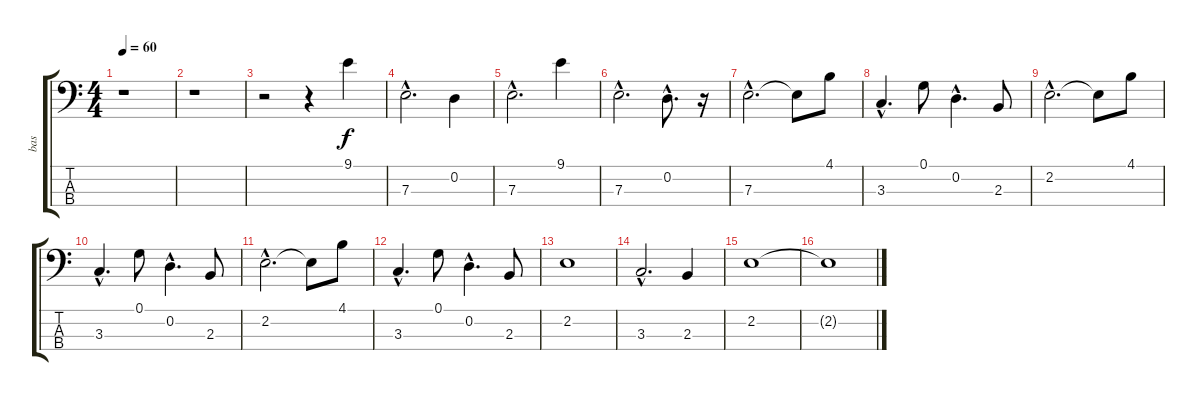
\track ("bas" "bas") {instrument slapbass1}
\staff {score tabs}
\tuning (G2 D2 A1 E1) {hide}
\ts (4 4)
\tempo 60
\clef f4
\ks c
r.1{dy f instrument slapbass1} |
r.1 |
r.2 r.4 9.1.4 |
7.3{hac}.2{d} 0.2.4 |
7.3{hac}.2{d} 9.1.4 |
7.3{hac}.2{d} 0.2{hac}.8{d} r.16 |
7.3{hac}.2{d} 7.3{t}.8 4.1.8 |
3.3{hac}.4{d} 0.1.8 0.2{hac}.4{d} 2.3.8 |
2.2{hac}.2{d} 2.2{t}.8 4.1.8 |
3.3{hac}.4{d} 0.1.8 0.2{hac}.4{d} 2.3.8 |
2.2{hac}.2{d} 2.2{t}.8 4.1.8 |
3.3{hac}.4{d} 0.1.8 0.2{hac}.4{d} 2.3.8 |
2.2.1 |
3.3{hac}.2{d} 2.3.4 |
2.2.1 |
2.2{t}.1
